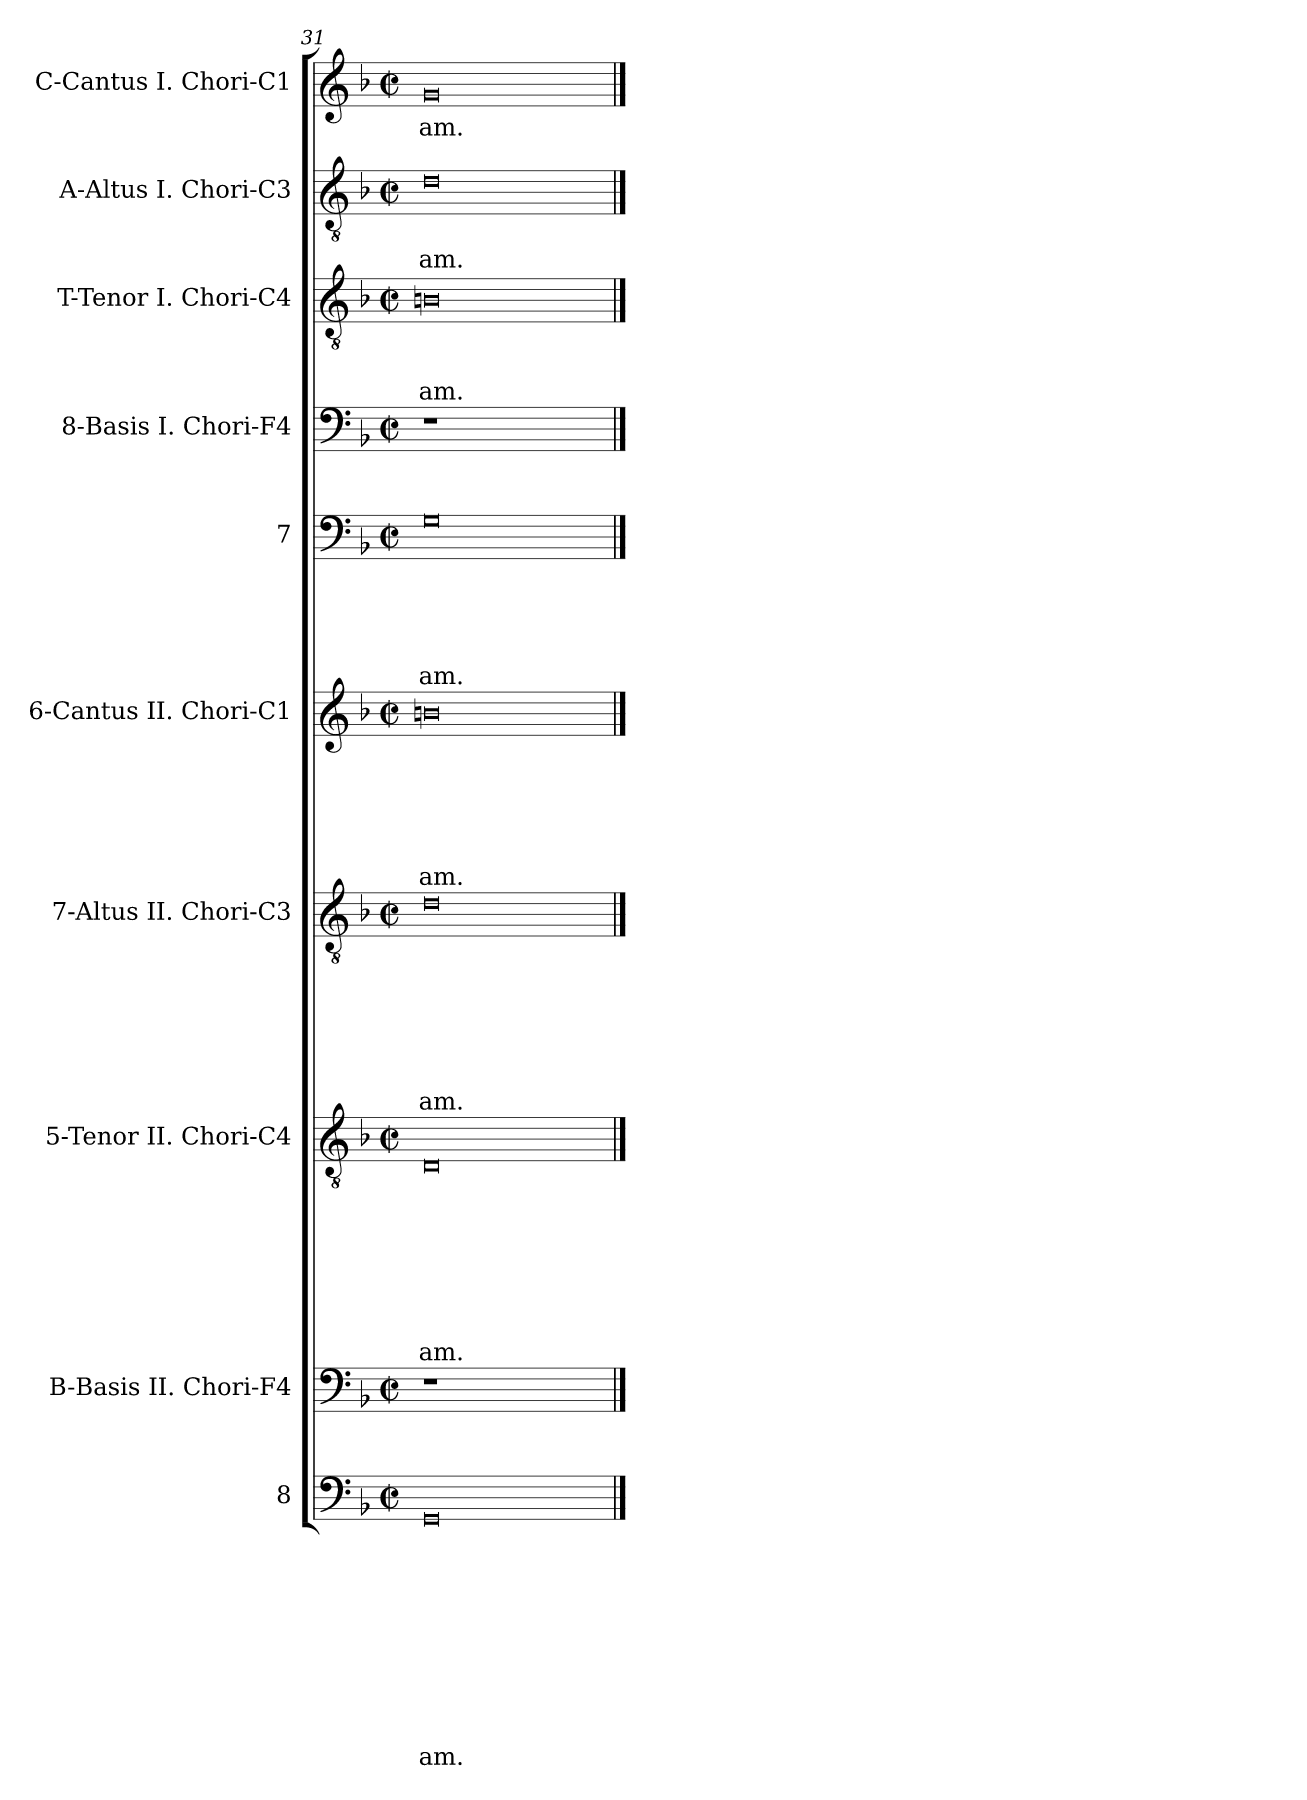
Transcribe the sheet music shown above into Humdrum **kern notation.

**kern	**text	**text	**text	**text	**text	**text	**text	**text	**text	**text	**kern	**kern	**text	**text	**text	**text	**text	**text	**text	**text	**kern	**text	**text	**text	**text	**text	**text	**text	**kern	**text	**text	**text	**text	**text	**text	**kern	**text	**text	**text	**text	**text	**kern	**kern	**text	**text	**text	**kern	**text	**text	**kern	**text
*part10	*part10	*part10	*part10	*part10	*part10	*part10	*part10	*part10	*part10	*part10	*part9	*part8	*part8	*part8	*part8	*part8	*part8	*part8	*part8	*part8	*part7	*part7	*part7	*part7	*part7	*part7	*part7	*part7	*part6	*part6	*part6	*part6	*part6	*part6	*part6	*part5	*part5	*part5	*part5	*part5	*part5	*part4	*part3	*part3	*part3	*part3	*part2	*part2	*part2	*part1	*part1
*staff10	*staff10	*staff10	*staff10	*staff10	*staff10	*staff10	*staff10	*staff10	*staff10	*staff10	*staff9	*staff8	*staff8	*staff8	*staff8	*staff8	*staff8	*staff8	*staff8	*staff8	*staff7	*staff7	*staff7	*staff7	*staff7	*staff7	*staff7	*staff7	*staff6	*staff6	*staff6	*staff6	*staff6	*staff6	*staff6	*staff5	*staff5	*staff5	*staff5	*staff5	*staff5	*staff4	*staff3	*staff3	*staff3	*staff3	*staff2	*staff2	*staff2	*staff1	*staff1
*I"8	*	*	*	*	*	*	*	*	*	*	*I"B-Basis II. Chori-F4	*I"5-Tenor II. Chori-C4	*	*	*	*	*	*	*	*	*I"7-Altus II. Chori-C3	*	*	*	*	*	*	*	*I"6-Cantus II. Chori-C1	*	*	*	*	*	*	*I"7	*	*	*	*	*	*I"8-Basis I. Chori-F4	*I"T-Tenor I. Chori-C4	*	*	*	*I"A-Altus I. Chori-C3	*	*	*I"C-Cantus I. Chori-C1	*
*	*	*	*	*	*	*	*	*	*	*	*I'Ch	*I'T	*	*	*	*	*	*	*	*	*	*	*	*	*	*	*	*	*	*	*	*	*	*	*	*	*	*	*	*	*	*I'Ch	*I'T	*	*	*	*I'A	*	*	*I'C	*
*clefF4	*	*	*	*	*	*	*	*	*	*	*clefF4	*clefGv2	*	*	*	*	*	*	*	*	*clefGv2	*	*	*	*	*	*	*	*clefG2	*	*	*	*	*	*	*clefF4	*	*	*	*	*	*clefF4	*clefGv2	*	*	*	*clefGv2	*	*	*clefG2	*
*k[b-]	*	*	*	*	*	*	*	*	*	*	*k[b-]	*k[b-]	*	*	*	*	*	*	*	*	*k[b-]	*	*	*	*	*	*	*	*k[b-]	*	*	*	*	*	*	*k[b-]	*	*	*	*	*	*k[b-]	*k[b-]	*	*	*	*k[b-]	*	*	*k[b-]	*
*F:	*	*	*	*	*	*	*	*	*	*	*F:	*F:	*	*	*	*	*	*	*	*	*F:	*	*	*	*	*	*	*	*F:	*	*	*	*	*	*	*F:	*	*	*	*	*	*F:	*F:	*	*	*	*F:	*	*	*F:	*
*M2/2	*	*	*	*	*	*	*	*	*	*	*M2/2	*M2/2	*	*	*	*	*	*	*	*	*M2/2	*	*	*	*	*	*	*	*M2/2	*	*	*	*	*	*	*M2/2	*	*	*	*	*	*M2/2	*M2/2	*	*	*	*M2/2	*	*	*M2/2	*
*met(c|)	*	*	*	*	*	*	*	*	*	*	*met(c|)	*met(c|)	*	*	*	*	*	*	*	*	*met(c|)	*	*	*	*	*	*	*	*met(c|)	*	*	*	*	*	*	*met(c|)	*	*	*	*	*	*met(c|)	*met(c|)	*	*	*	*met(c|)	*	*	*met(c|)	*
=31	=31	=31	=31	=31	=31	=31	=31	=31	=31	=31	=31	=31	=31	=31	=31	=31	=31	=31	=31	=31	=31	=31	=31	=31	=31	=31	=31	=31	=31	=31	=31	=31	=31	=31	=31	=31	=31	=31	=31	=31	=31	=31	=31	=31	=31	=31	=31	=31	=31	=31	=31
!	!	!	!	!	!	!	!	!	!	!LO:LY:b	!	!	!	!	!	!	!	!	!	!LO:LY:b	!	!	!	!	!	!	!	!LO:LY:b	!	!	!	!	!	!	!LO:LY:b	!	!	!	!	!	!LO:LY:b	!	!	!	!	!LO:LY:b	!	!	!LO:LY:b	!	!LO:LY:b
0GG	.	.	.	.	.	.	.	.	.	-am.	1r	0D	.	.	.	.	.	.	.	-am.	0d	.	.	.	.	.	.	-am.	0bn	.	.	.	.	.	-am.	0G	.	.	.	.	-am.	1r	0Bn	.	.	-am.	0d	.	-am.	0g	-am.
.	.	.	.	.	.	.	.	.	.	.	1ryy	.	.	.	.	.	.	.	.	.	.	.	.	.	.	.	.	.	.	.	.	.	.	.	.	.	.	.	.	.	.	1ryy	.	.	.	.	.	.	.	.	.
==	==	==	==	==	==	==	==	==	==	==	==	==	==	==	==	==	==	==	==	==	==	==	==	==	==	==	==	==	==	==	==	==	==	==	==	==	==	==	==	==	==	==	==	==	==	==	==	==	==	==	==
*-	*-	*-	*-	*-	*-	*-	*-	*-	*-	*-	*-	*-	*-	*-	*-	*-	*-	*-	*-	*-	*-	*-	*-	*-	*-	*-	*-	*-	*-	*-	*-	*-	*-	*-	*-	*-	*-	*-	*-	*-	*-	*-	*-	*-	*-	*-	*-	*-	*-	*-	*-
